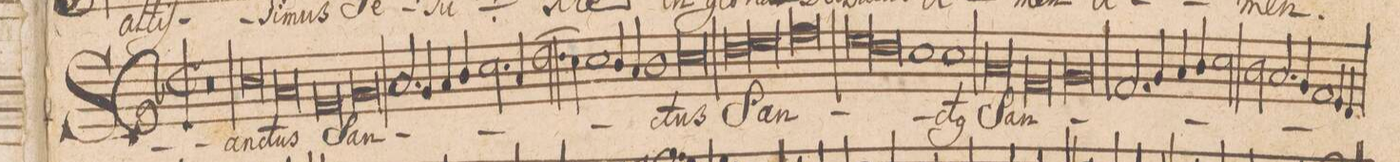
**kern	**text
*I"CANTVS.	*
*clefG2	*
*k[b-]	*
*met(C|)	*
*M2/1	*
0r	.
=2-	=2-
0cc	San-
=3-	=3-
0a	-ctus
=4-	=4-
0f	San-
=5-	=5-
0g	.
=6-	=6-
2.a/	.
*2\right	*
4g/	.
4a/	.
4b-/	.
2.cc\	.
=7-	=7-
4a/	.
(2.dd\	.
4cc\)	.
1cc	.
=8-	=8-
4b-/	.
4a/	.
1b-	.
=9-	=9-
0cc	-ctus
=10-	=10-
*lig	*
1dd	San-
1ee	.
*Xlig	*
=11-	=11-
0ff	.
=12-	=12-
*lig	*
1ee	.
1dd	.
*Xlig	*
=13-	=13-
1cc	.
1cc	-ctus
=14-	=14-
0a	San-
=15-	=15-
0f	.
=16-	=16-
0g	.
=17-	=17-
2.f/	.
4g/	.
4a/	.
4b-/	.
2cc\	.
=18-	=18-
2b-\	.
2.a/	.
4g/	.
1f	.
=19-	=19-
4e/	.
4d/	.
*-	*-
